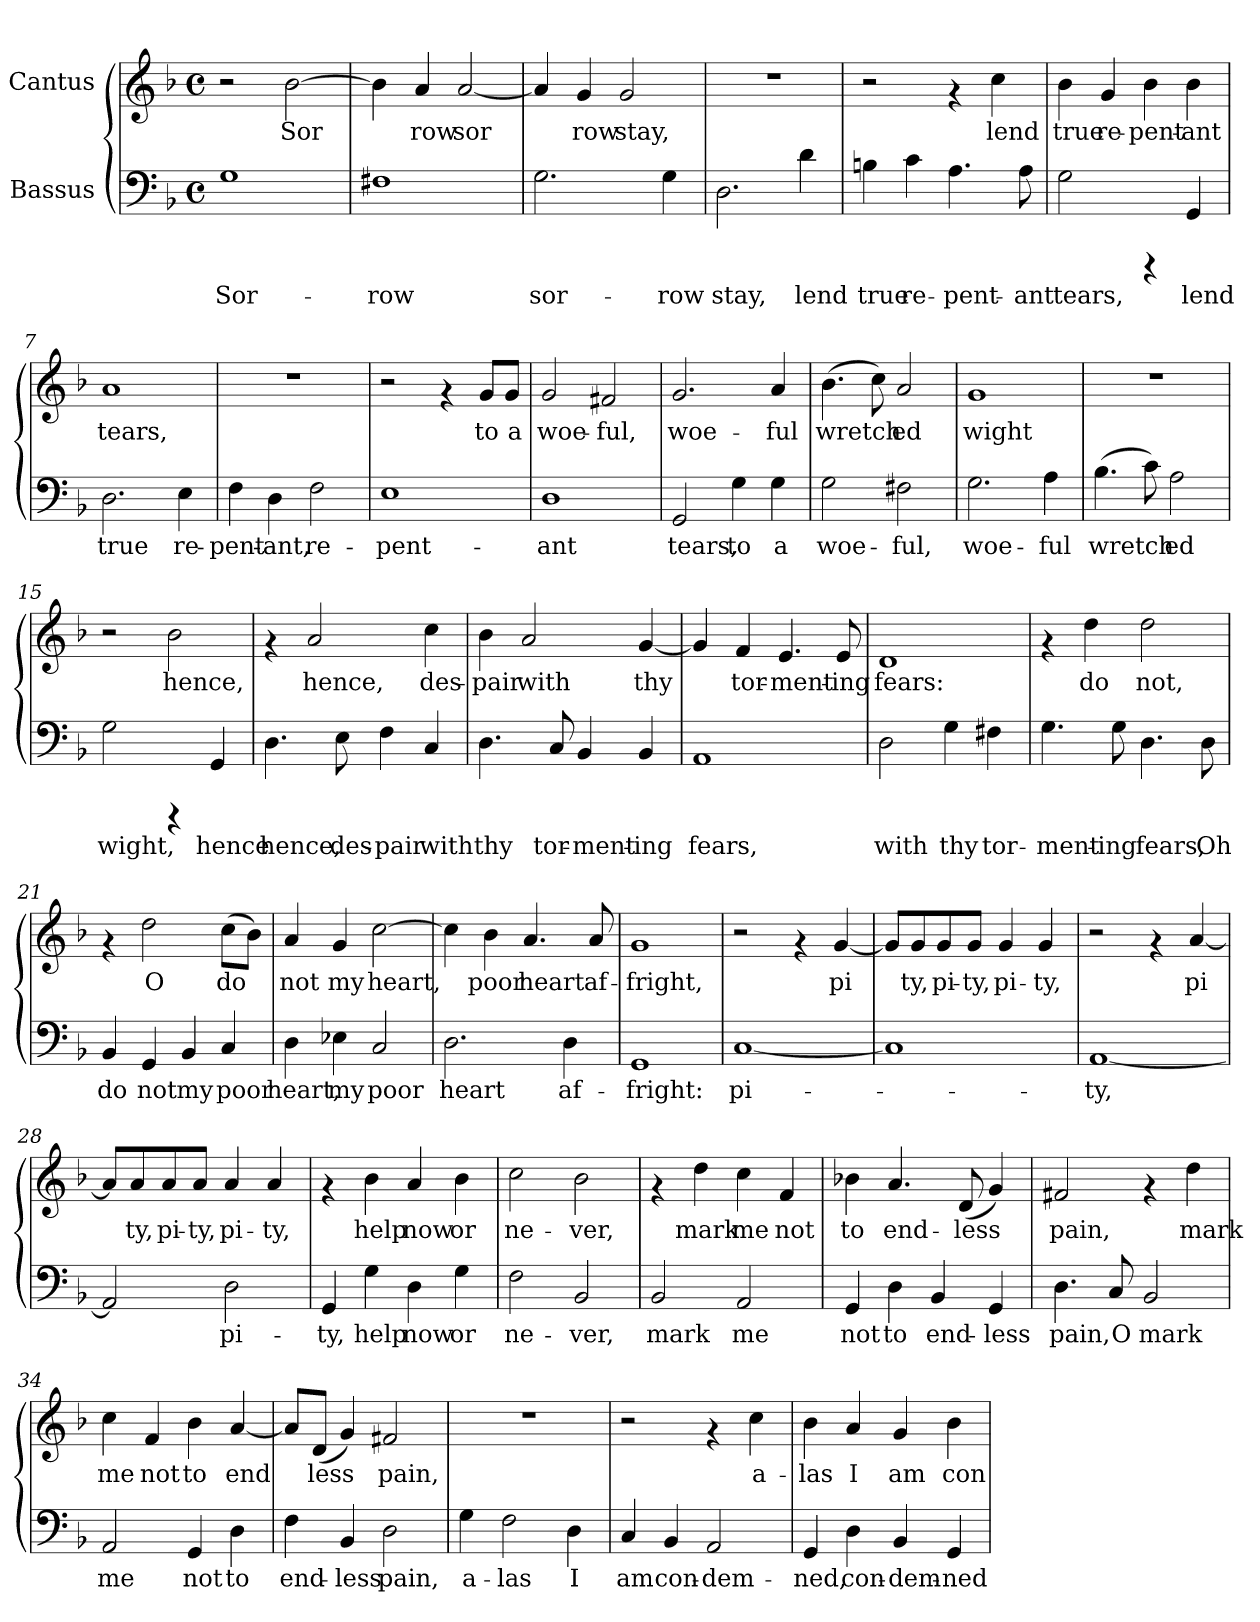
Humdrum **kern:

**kern	**text	**kern	**text
*part2	*part2	*part1	*part1
*staff2	*staff2	*staff1	*staff1
*I"Bassus	*	*I"Cantus	*
!!LO:PB:g=z
*stria5	*	*stria5	*
*clefF4	*	*clefG2	*
*k[b-]	*	*k[b-]	*
*F:	*	*F:	*
*M4/4	*	*M4/4	*
*met(c)	*	*met(c)	*
*MM132	*	*MM132	*
=1	=1	=1	=1
!	!LO:LY:b:cj	!	!
1G	Sor-	2r	.
!	!	!	!LO:LY:b:cj
.	.	[>2b-\	Sor-
=2	=2	=2	=2
!	!LO:LY:b:cj	!	!LO:LY:b:cj
1F#X	-row	4b-\]	-
!	!	!	!LO:LY:b:cj
.	.	4a/	row
!	!	!	!LO:LY:b:cj
.	.	[<2a/	sor-
=3	=3	=3	=3
!	!LO:LY:b:cj	!	!LO:LY:b:cj
2.G\	sor-	4a/]	-
!	!	!	!LO:LY:b:cj
.	.	4g/	row
!	!	!	!LO:LY:b:cj
.	.	2g/	stay,
!	!LO:LY:b:cj	!	!
4G\	-row	.	.
=4	=4	=4	=4
!	!LO:LY:b:cj	!	!
2.D\	stay,	1r	.
!	!LO:LY:b:cj	!	!
4d\	lend	.	.
=5	=5	=5	=5
!	!LO:LY:b:cj	!	!
4Bn\	true	2r	.
!	!LO:LY:b:cj	!	!
4c\	re-	.	.
!	!LO:LY:b:cj	!	!
4.A\	-pent-	4rf	.
!	!	!	!LO:LY:b:cj
.	.	4cc\	lend
!	!LO:LY:b:cj	!	!
8A\	-ant	.	.
!!LO:LB:g=z
=6	=6	=6	=6
!	!LO:LY:b:cj	!	!LO:LY:b:cj
2G\	tears,	4b-\	true
!	!	!	!LO:LY:b:cj
.	.	4g/	re-
!	!	!	!LO:LY:b:cj
4rCCC	.	4b-\	-pent-
!	!LO:LY:b:cj	!	!LO:LY:b:cj
4GG/	lend	4b-\	-ant
=7	=7	=7	=7
!	!LO:LY:b:cj	!	!LO:LY:b:cj
2.D\	true	1a	tears,
!	!LO:LY:b:cj	!	!
4E\	re-	.	.
=8	=8	=8	=8
!	!LO:LY:b:cj	!	!
4F\	-pent-	1r	.
!	!LO:LY:b:cj	!	!
4D\	-ant,	.	.
!	!LO:LY:b:cj	!	!
2F\	re-	.	.
=9	=9	=9	=9
!	!LO:LY:b:cj	!	!
1E	-pent-	2r	.
.	.	4rf	.
!	!	!	!LO:LY:b:cj
.	.	8g/L	to
!	!	!	!LO:LY:b:cj
.	.	8g/J	a
=10	=10	=10	=10
!	!LO:LY:b:cj	!	!LO:LY:b:cj
1D	-ant	2g/	woe-
!	!	!	!LO:LY:b:cj
.	.	2f#X/	-ful,
=11	=11	=11	=11
!	!LO:LY:b:cj	!	!LO:LY:b:cj
2GG/	tears,	2.g/	woe-
!	!LO:LY:b:cj	!	!
4G\	to	.	.
!	!LO:LY:b:cj	!	!LO:LY:b:cj
4G\	a	4a/	-ful
!!LO:LB:g=z
=12	=12	=12	=12
!	!LO:LY:b:cj	!	!LO:LY:b:cj
2G\	woe-	(>4.b-\	wretch-
!	!	!	!LO:LY:b:cj
.	.	8cc\)	-
!	!LO:LY:b:cj	!	!LO:LY:b:cj
2F#X\	-ful,	2a/	ed
=13	=13	=13	=13
!	!LO:LY:b:cj	!	!LO:LY:b:cj
2.G\	woe-	1g	wight
!	!LO:LY:b:cj	!	!
4A\	-ful	.	.
=14	=14	=14	=14
!	!LO:LY:b:cj	!	!
(>4.B-\	wretch-	1r	.
!	!LO:LY:b:cj	!	!
8c\)	-	.	.
!	!LO:LY:b:cj	!	!
2A\	ed	.	.
=15	=15	=15	=15
!	!LO:LY:b:cj	!	!
2G\	wight,	2r	.
!	!	!	!LO:LY:b:cj
4rCCC	.	2b-\	hence,
!	!LO:LY:b:cj	!	!
4GG/	hence	.	.
=16	=16	=16	=16
!	!LO:LY:b:cj	!	!
4.D\	hence,	4rf	.
!	!	!	!LO:LY:b:cj
.	.	2a/	hence,
!	!LO:LY:b:cj	!	!
8E\	des-	.	.
!	!LO:LY:b:cj	!	!
4F\	-pair	.	.
!	!LO:LY:b:cj	!	!LO:LY:b:cj
4C/	with	4cc\	des-
!!LO:LB:g=z
=17	=17	=17	=17
!	!LO:LY:b:cj	!	!LO:LY:b:cj
4.D\	thy	4b-\	-pair
!	!	!	!LO:LY:b:cj
.	.	2a/	with
!	!LO:LY:b:cj	!	!
8C/	tor-	.	.
!	!LO:LY:b:cj	!	!
4BB-/	-ment-	.	.
!	!LO:LY:b:cj	!	!LO:LY:b:cj
4BB-/	-ing	[<4g/	thy
=18	=18	=18	=18
!	!LO:LY:b:cj	!	!LO:LY:b:cj
1AA	fears,	4g/]	.
!	!	!	!LO:LY:b:cj
.	.	4f/	tor-
!	!	!	!LO:LY:b:cj
.	.	4.e/	-ment-
!	!	!	!LO:LY:b:cj
.	.	8e/	-ing
=19	=19	=19	=19
!	!LO:LY:b:cj	!	!LO:LY:b:cj
2D\	with	1d	fears:
!	!LO:LY:b:cj	!	!
4G\	thy	.	.
!	!LO:LY:b:cj	!	!
4F#X\	tor-	.	.
=20	=20	=20	=20
!	!LO:LY:b:cj	!	!
4.G\	-ment-	4rf	.
!	!	!	!LO:LY:b:cj
.	.	4dd\	do
!	!LO:LY:b:cj	!	!
8G\	-ing	.	.
!	!LO:LY:b:cj	!	!LO:LY:b:cj
4.D\	fears,	2dd\	not,
!	!LO:LY:b:cj	!	!
8D\	Oh	.	.
=21	=21	=21	=21
!	!LO:LY:b:cj	!	!
4BB-/	do	4rf	.
!	!LO:LY:b:cj	!	!LO:LY:b:cj
4GG/	not	2dd\	O
!	!LO:LY:b:cj	!	!
4BB-/	my	.	.
!	!LO:LY:b:cj	!	!LO:LY:b:cj
4C/	poor	(>8cc\L	do
!	!	!	!LO:LY:b:cj
.	.	8b-\J)	.
!!LO:LB:g=z
=22	=22	=22	=22
!	!LO:LY:b:cj	!	!LO:LY:b:cj
4D\	heart,	4a/	not
!	!LO:LY:b:cj	!	!LO:LY:b:cj
4E-X\	my	4g/	my
!	!LO:LY:b:cj	!	!LO:LY:b:cj
2C/	poor	[>2cc\	heart,
=23	=23	=23	=23
!	!LO:LY:b:cj	!	!LO:LY:b:cj
2.D\	heart	4cc\]	.
!	!	!	!LO:LY:b:cj
.	.	4b-\	poor
!	!	!	!LO:LY:b:cj
.	.	4.a/	heart
!	!LO:LY:b:cj	!	!
4D\	af-	.	.
!	!	!	!LO:LY:b:cj
.	.	8a/	af-
=24	=24	=24	=24
!	!LO:LY:b:cj	!	!LO:LY:b:cj
1GG	-fright:	1g	-fright,
=25	=25	=25	=25
!	!LO:LY:b:cj	!	!
[<1C	pi-	2r	.
.	.	4rf	.
!	!	!	!LO:LY:b:cj
.	.	[<4g/	pi-
=26	=26	=26	=26
!	!	!	!LO:LY:b:cj
1C]	.	8g/L]	-
!	!	!	!LO:LY:b:cj
.	.	8g/	ty,
!	!	!	!LO:LY:b:cj
.	.	8g/	pi-
!	!	!	!LO:LY:b:cj
.	.	8g/J	-ty,
!	!	!	!LO:LY:b:cj
.	.	4g/	pi-
!	!	!	!LO:LY:b:cj
.	.	4g/	-ty,
=27	=27	=27	=27
!	!LO:LY:b:cj	!	!
[<1AA	-ty,	2r	.
.	.	4rf	.
!	!	!	!LO:LY:b:cj
.	.	[<4a/	pi-
!!LO:LB:g=z
=28	=28	=28	=28
!	!LO:LY:b:cj	!	!LO:LY:b:cj
2AA/]	.	8a/L]	-
!	!	!	!LO:LY:b:cj
.	.	8a/	ty,
!	!	!	!LO:LY:b:cj
.	.	8a/	pi-
!	!	!	!LO:LY:b:cj
.	.	8a/J	-ty,
!	!LO:LY:b:cj	!	!LO:LY:b:cj
2D\	pi-	4a/	pi-
!	!	!	!LO:LY:b:cj
.	.	4a/	-ty,
=29	=29	=29	=29
!	!LO:LY:b:cj	!	!
4GG/	-ty,	4rf	.
!	!LO:LY:b:cj	!	!LO:LY:b:cj
4G\	help	4b-\	help
!	!LO:LY:b:cj	!	!LO:LY:b:cj
4D\	now	4a/	now
!	!LO:LY:b:cj	!	!LO:LY:b:cj
4G\	or	4b-\	or
=30	=30	=30	=30
!	!LO:LY:b:cj	!	!LO:LY:b:cj
2F\	ne-	2cc\	ne-
!	!LO:LY:b:cj	!	!LO:LY:b:cj
2BB-/	-ver,	2b-\	-ver,
=31	=31	=31	=31
!	!LO:LY:b:cj	!	!
2BB-/	mark	4rf	.
!	!	!	!LO:LY:b:cj
.	.	4dd\	mark
!	!LO:LY:b:cj	!	!LO:LY:b:cj
2AA/	me	4cc\	me
!	!	!	!LO:LY:b:cj
.	.	4f/	not
=32	=32	=32	=32
!	!LO:LY:b:cj	!	!LO:LY:b:cj
4GG/	not	4b-X\	to
!	!LO:LY:b:cj	!	!LO:LY:b:cj
4D\	to	4.a/	end-
!	!LO:LY:b:cj	!	!
4BB-/	end-	.	.
!	!	!	!LO:LY:b:cj
.	.	(<8d/	-less
!	!LO:LY:b:cj	!	!LO:LY:b:cj
4GG/	-less	4g/)	.
!!LO:LB:g=z
=33	=33	=33	=33
!	!LO:LY:b:cj	!	!LO:LY:b:cj
4.D\	pain,	2f#X/	pain,
!	!LO:LY:b:cj	!	!
8C/	O	.	.
!	!LO:LY:b:cj	!	!
2BB-/	mark	4rf	.
!	!	!	!LO:LY:b:cj
.	.	4dd\	mark
=34	=34	=34	=34
!	!LO:LY:b:cj	!	!LO:LY:b:cj
2AA/	me	4cc\	me
!	!	!	!LO:LY:b:cj
.	.	4f/	not
!	!LO:LY:b:cj	!	!LO:LY:b:cj
4GG/	not	4b-\	to
!	!LO:LY:b:cj	!	!LO:LY:b:cj
4D\	to	[<4a/	end-
=35	=35	=35	=35
!	!LO:LY:b:cj	!	!LO:LY:b:cj
4F\	end-	8a/L]	-
!	!	!	!LO:LY:b:cj
.	.	(<8d/J	less
!	!LO:LY:b:cj	!	!LO:LY:b:cj
4BB-/	-less	4g/)	.
!	!LO:LY:b:cj	!	!LO:LY:b:cj
2D\	pain,	2f#X/	pain,
=36	=36	=36	=36
!	!LO:LY:b:cj	!	!
4G\	a-	1r	.
!	!LO:LY:b:cj	!	!
2F\	-las	.	.
!	!LO:LY:b:cj	!	!
4D\	I	.	.
=37	=37	=37	=37
!	!LO:LY:b:cj	!	!
4C/	am	2r	.
!	!LO:LY:b:cj	!	!
4BB-/	con-	.	.
!	!LO:LY:b:cj	!	!
2AA/	-dem-	4rf	.
!	!	!	!LO:LY:b:cj
.	.	4cc\	a-
!!LO:PB:g=z
=38	=38	=38	=38
!	!LO:LY:b:cj	!	!LO:LY:b:cj
4GG/	-ned,	4b-\	-las
!	!LO:LY:b:cj	!	!LO:LY:b:cj
4D\	con-	4a/	I
!	!LO:LY:b:cj	!	!LO:LY:b:cj
4BB-/	-dem-	4g/	am
!	!LO:LY:b:cj	!	!LO:LY:b:cj
4GG/	-ned	4b-\	con-
=	=	=	=
*-	*-	*-	*-
